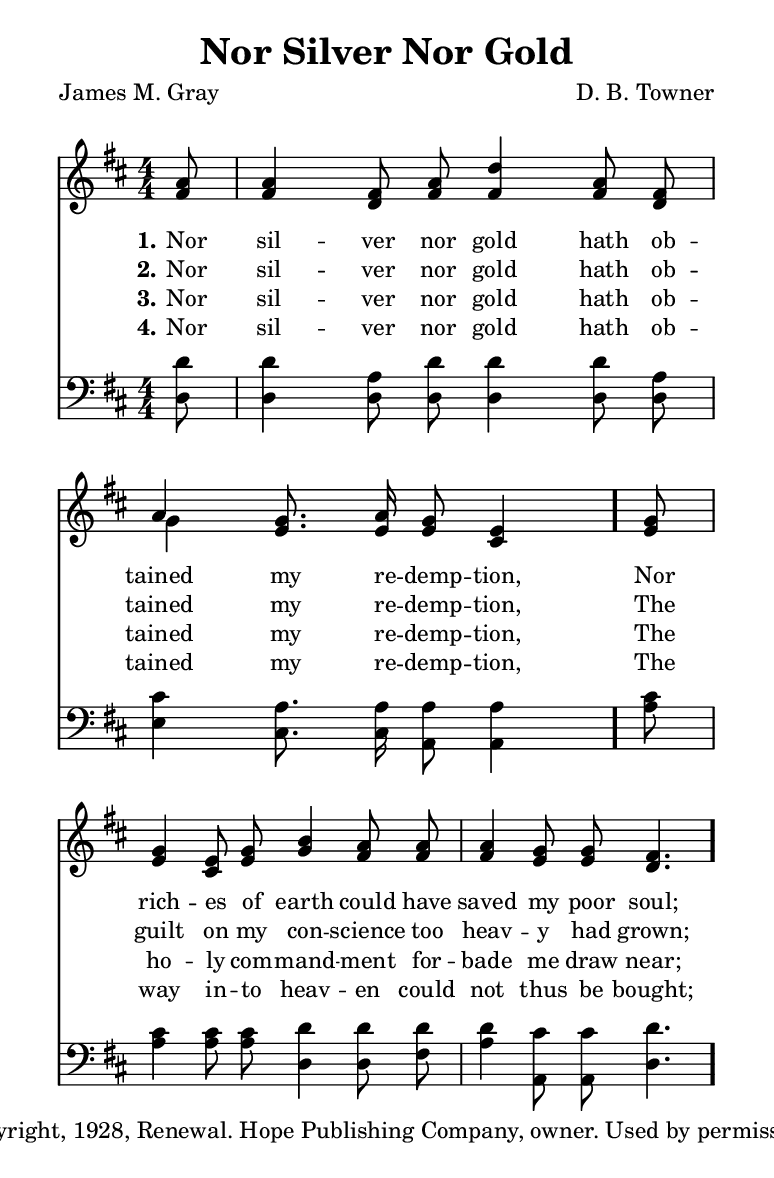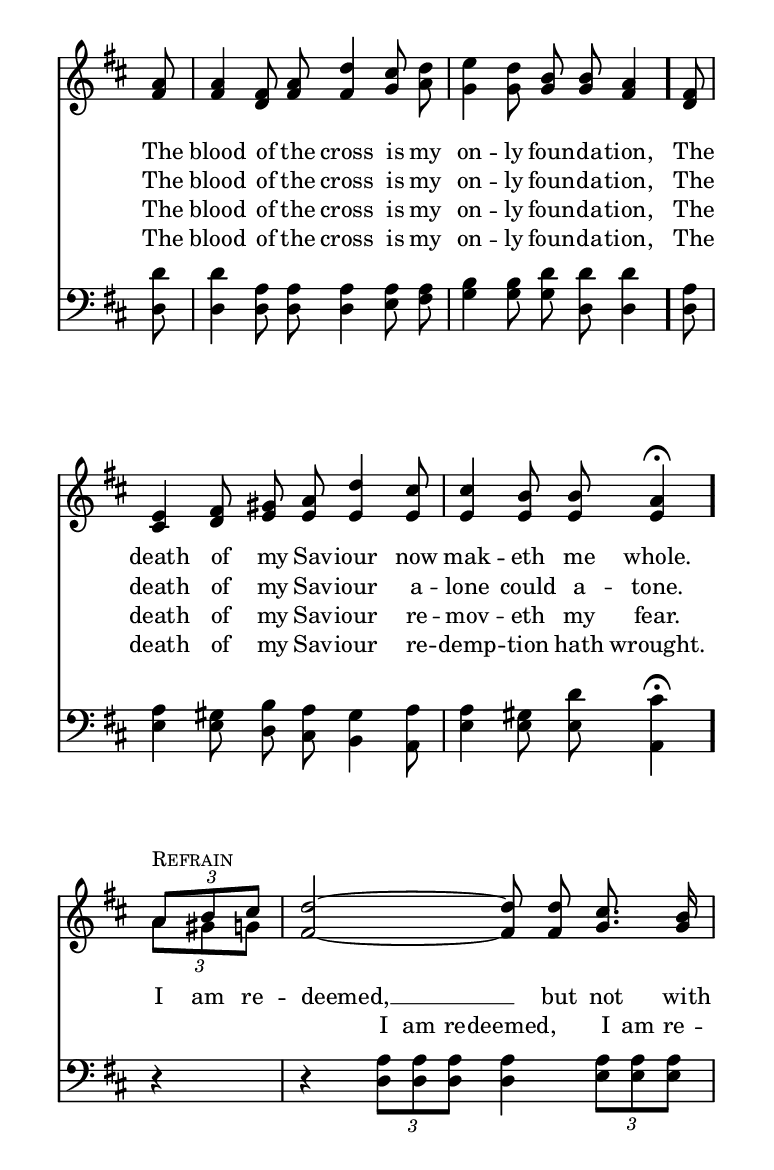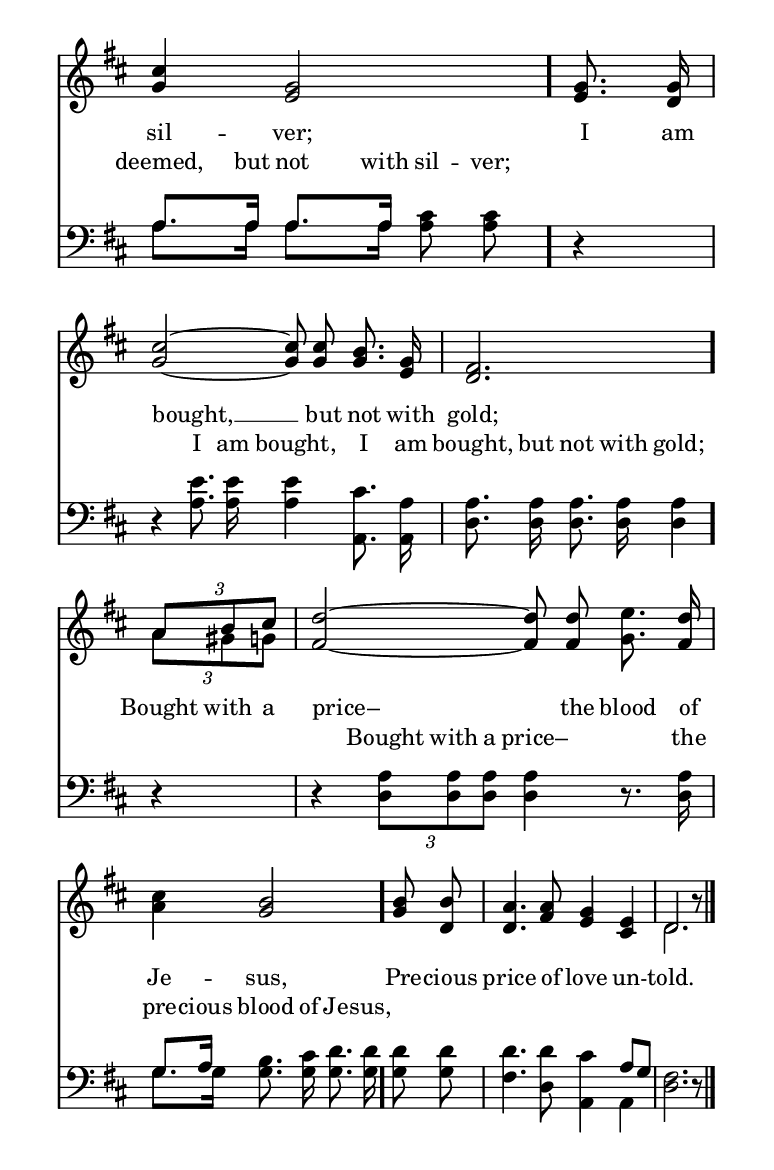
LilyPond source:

\include "common/global.ily"
\paper {
  \include "common/paper.ily"
  ragged-last-bottom = ##t
  %systems-per-page = ##f
  page-count = #(cond (is-eogsized 2) (#t #f))
}

\header{
  hymnnumber = "177"
  title = "Nor Silver Nor Gold"
  tunename = ""
  meter = ""
  poet = "James M. Gray"
  composer = "D. B. Towner"
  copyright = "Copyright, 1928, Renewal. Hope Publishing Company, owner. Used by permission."
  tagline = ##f
}

ta = { \tempo 4=80 }
tb = { \tempo 4=40 }

global = {
  \include "common/overrides.ily"
  \override Staff.TimeSignature.style = #'numbered
  \time 4/4
  \override Score.MetronomeMark.transparent = ##t % hide all fermata changes too
  \ta
  \key d \major
  \partial 8
  \autoBeamOff
}

patternA = { c8 | c4 c8 c c4 c8 c | c4 c8. c16 c8 c4 }
patternB = { c8 | c4 c8 c c4 c8 c | c4 c8 c c4. }
patternC = { c8 | c4 c8 c c4 c8 c | c4 c8 c c c4 }
patternD = { c8 | c4 c8 c c c4 c8 | c4 c8 c c4 }

notesSoprano = {
\global
\relative c'' {

  a8 | a4 fis8 a d4 a8 fis | a4 g8. a16 g8 e4
  g8 | g4 e8 g b4 a8 a | a4 g8 g fis4.
  a8 | a4 fis8 a d4 cis8 d | e4 d8 b b a4
  fis8 | e4 fis8 gis a d4 cis8 | cis4 b8 b \tb a4 \fermata \ta

  << s^\markup { \small \caps "Refrain" }
  { \tuplet 3/2 { a8[ b cis] } | d2 ~ d8 d8 cis8. b16 | cis4 g2 } >>
  g8. g16 | cis2 ~ cis8 cis8 b8. g16 | fis2.
  \tuplet 3/2 { a8[ b cis] } | d2 ~ d8 d8 e8. d16 | cis4 b2
  b8 b | a4. a8 g4 e | d2. r8

  \bar "|."

}
}

notesAlto = {
\global
\relative e' {

  \changePitch \patternA { fis | fis d fis fis fis d | g e e e cis }
  \changePitch \patternB { e | e cis e g fis fis | fis e e d }
  \changePitch \patternC { fis | fis d fis fis g a | g g g g fis }
  \changePitch \patternD { d | cis d e e e e | e e e e }

  \tuplet 3/2 { a8[ gis g] } | fis2 ~ fis8 fis8 g8. g16 | g4 e2
  e8. d16 | g2 ~ g8 g8 g8. e16 | d2.
  \tuplet 3/2 { a'8[ gis g] } | fis2 ~ fis8 fis8 g8. fis16 | a4 g2
  g8 d | d4. fis8 e4 cis | d2. r8

}
}

notesTenor = {
\global
\relative a {

  \changePitch \patternA { d | d a d d d a | cis a a a a }
  \changePitch \patternB { cis | cis cis cis d d d | d cis cis d }
  \changePitch \patternC { d | d a a a a a | b b d d d }
  \changePitch \patternD { a | a gis b a gis a | a gis d' cis }

  r4 | r \tuplet 3/2 { a8[ a a] } a4 \tuplet 3/2 { a8[ a a] } | a8. a16 a8. a16 cis8 cis
  r4 | r4 e8. e16 e4 cis8. a16 | a8. a16 a8. a16 a4
  r4 | r \tuplet 3/2 { a8[ a a] } a4 r8. a16 | g8. a16 b8. cis16 d8. d16
  d8 d8 | d4. d8 cis4 a8[ g] | fis2. r8

}
}

notesBass = {
\global
\relative f {

  \changePitch \patternA { d | d d d d d d | e cis cis a a }
  \changePitch \patternB { a' | a a a d, d fis | a a, a d }
  \changePitch \patternC { d | d d d d e fis | g g g d d }
  \changePitch \patternD { d | e e d cis b a | e' e e a, \fermata }

  r4 | r \tuplet 3/2 { d8[ d d] } d4 \tuplet 3/2 { e8[ e e] } | a8. a16 a8. a16 a8 a
  r4 | r4 a8. a16 a4 a,8. a16 | d8. d16 d8. d16 d4
  r4 | r \tuplet 3/2 { d8[ d d] } d4 r8. d16 | g8. g16 g8. g16 g8. g16
  g8 g8 | fis4. d8 a4 a | d2. r8

}
}

Refrain = \lyricmode {

{ \mon } I am re -- { \moff } deemed, __ but not with sil -- ver; \bar "."
I am bought, __ but not with gold; \bar "."
{ \mon } Bought with a { \moff } price– the blood of Je -- sus, \bar "."
Pre -- cious price of love un -- told. \bar "."

}

wordsA = \lyricmode {
\set stanza = "1."

Nor sil -- ver nor gold hath ob -- tained my re -- demp -- tion, \bar "."
Nor rich -- es of earth could have saved my poor soul; \bar "."
The blood of the cross is my on -- ly foun -- da -- tion, \bar "."
The death of my Sav -- iour now mak -- eth me whole. \bar "."

}

wordsB = \lyricmode {
\set stanza = "2."

Nor sil -- ver nor gold hath ob -- tained my re -- demp -- tion,
The guilt on my con -- science too heav -- y had grown;
The blood of the cross is my on -- ly foun -- da -- tion,
The death of my Sav -- iour a -- lone could a -- tone.

\Refrain

}

wordsC = \lyricmode {
\set stanza = "3."

Nor sil -- ver nor gold hath ob -- tained my re -- demp -- tion,
The ho -- ly com -- mand -- ment for -- bade me draw near;
The blood of the cross is my on -- ly foun -- da -- tion,
The death of my Sav -- iour re -- mov -- eth my fear.

}

wordsD = \lyricmode {
\set stanza = "4."

Nor sil -- ver nor gold hath ob -- tained my re -- demp -- tion,
The way in -- to heav -- en could not thus be bought;
The blood of the cross is my on -- ly foun -- da -- tion,
The death of my Sav -- iour re -- demp -- tion hath wrought.

}

underWords = \lyricmode {

{ \repeat unfold 46 \skip 4 }
{ \mon } I am re -- deemed, I am re -- deemed, { \moff } but not with sil -- ver;
I am bought, I am bought, but not with gold;
{ \mon } Bought with a { \moff } price– the pre -- cious blood of Je -- sus,

}

\score {
  \context ChoirStaff <<
    \context Staff = upper <<
      \set ChoirStaff.systemStartDelimiter = #'SystemStartBar
      \partcombine #'(2 . 9) \notesSoprano \notesAlto
      \context NullVoice = sopranos { \voiceOne << \notesSoprano >> }
      \context NullVoice = altos { \voiceTwo << \notesAlto >> }
      \context Lyrics = one   \lyricsto sopranos \wordsA
      \context Lyrics = two   \lyricsto sopranos \wordsB
      \context Lyrics = three \lyricsto sopranos \wordsC
      \context Lyrics = four  \lyricsto sopranos \wordsD
    >>
    \context Staff = men <<
      \clef bass
      \partcombine #'(2 . 9) \notesTenor \notesBass
      \context NullVoice = tenors { \voiceOne << \notesTenor >> }
      \context NullVoice = basses { \voiceTwo << \notesBass >> }
    >>
    \context Lyrics = four \lyricsto tenors \underWords
  >>
  \layout {
    \include "common/layout.ily"
  }
  \midi{
    \include "common/midi.ily"
  }
}

\version "2.19.49"  % necessary for upgrading to future LilyPond versions.

% vi:set et ts=2 sw=2 ai nocindent syntax=lilypond:
